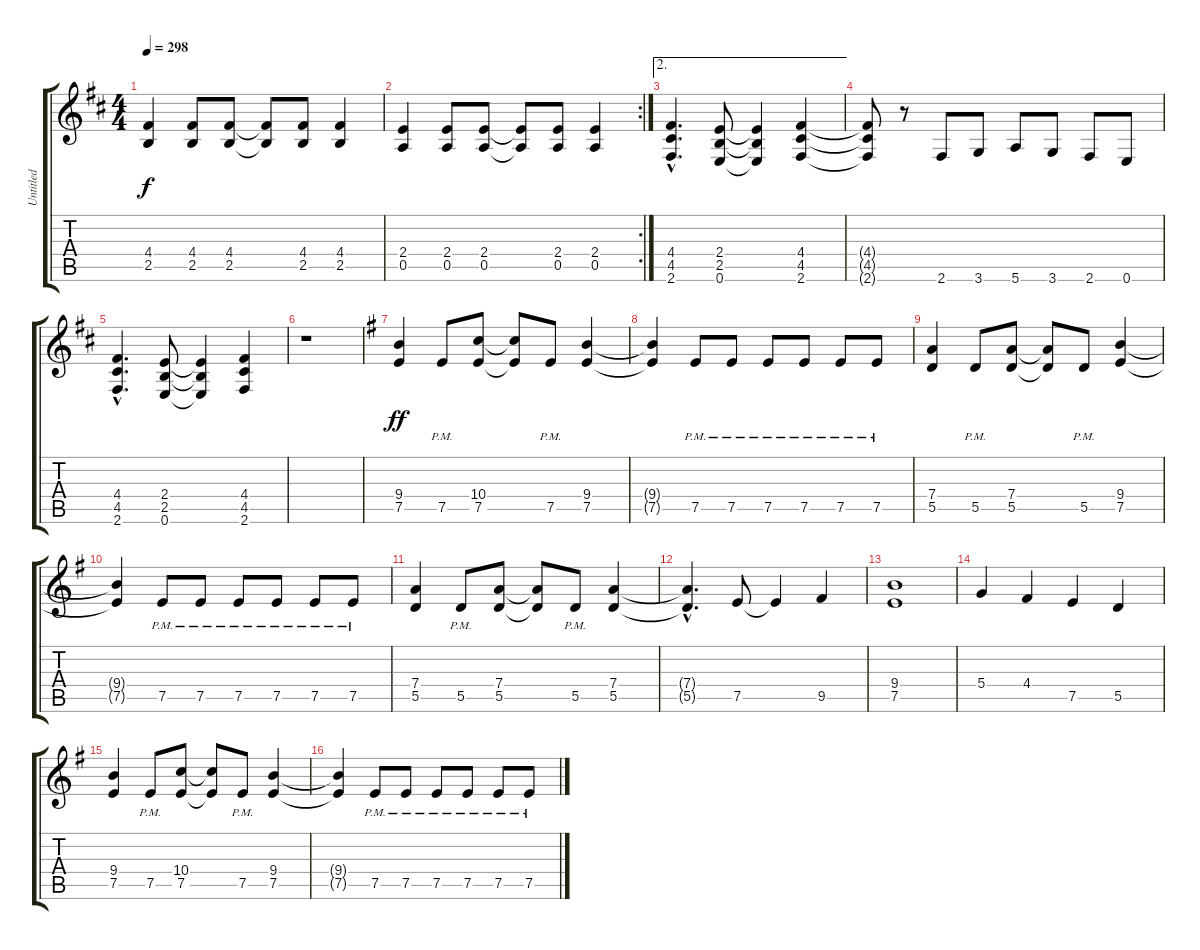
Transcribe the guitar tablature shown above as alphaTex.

\track ("Untitled" "Untitled") {instrument distortionguitar}
\staff {score tabs}
\tuning (E4 B3 G3 D3 A2 E2) {hide}
\ts (4 4)
\tempo 298
\clef g2
\ks d
(4.4 2.5).4{dy f} (4.4 2.5).8 (4.4 2.5).8 (4.4{t} 2.5{t}).8 (4.4 2.5).8 (4.4 2.5).4 |
\rc 2
(2.4 0.5).4 (2.4 0.5).8 (2.4 0.5).8 (2.4{t} 0.5{t}).8 (2.4 0.5).8 (2.4 0.5).4 |
\ae 2
(4.4{hac} 4.5{hac} 2.6{hac}).4{d} (2.4 2.5 0.6).8 (2.4{t} 2.5{t} 0.6{t}).4 (4.4 4.5 2.6).4 |
(4.4{t} 4.5{t} 2.6{t}).8 r.8 2.6.8 3.6.8 5.6.8 3.6.8 2.6.8 0.6.8 |
(4.4{hac} 4.5{hac} 2.6{hac}).4{d} (2.4 2.5 0.6).8 (2.4{t} 2.5{t} 0.6{t}).4 (4.4 4.5 2.6).4 |
r.1 |
\ks g
(9.4 7.5).4{dy ff} 7.5{pm}.8 (10.4 7.5).8 (10.4{t} 7.5{t}).8 7.5{pm}.8 (9.4 7.5).4 |
(9.4{t} 7.5{t}).4 7.5{pm}.8 7.5{pm}.8 7.5{pm}.8 7.5{pm}.8 7.5{pm}.8 7.5{pm}.8 |
(7.4 5.5).4 5.5{pm}.8 (7.4 5.5).8 (7.4{t} 5.5{t}).8 5.5{pm}.8 (9.4 7.5).4 |
(9.4{t} 7.5{t}).4 7.5{pm}.8 7.5{pm}.8 7.5{pm}.8 7.5{pm}.8 7.5{pm}.8 7.5{pm}.8 |
(7.4 5.5).4 5.5{pm}.8 (7.4 5.5).8 (7.4{t} 5.5{t}).8 5.5{pm}.8 (7.4 5.5).4 |
(7.4{hac t} 5.5{hac t}).4{d} 7.5.8 7.5{t}.4 9.5.4 |
(9.4 7.5).1 |
5.4.4 4.4.4 7.5.4 5.5.4 |
(9.4 7.5).4 7.5{pm}.8 (10.4 7.5).8 (10.4{t} 7.5{t}).8 7.5{pm}.8 (9.4 7.5).4 |
(9.4{t} 7.5{t}).4 7.5{pm}.8 7.5{pm}.8 7.5{pm}.8 7.5{pm}.8 7.5{pm}.8 7.5{pm}.8
